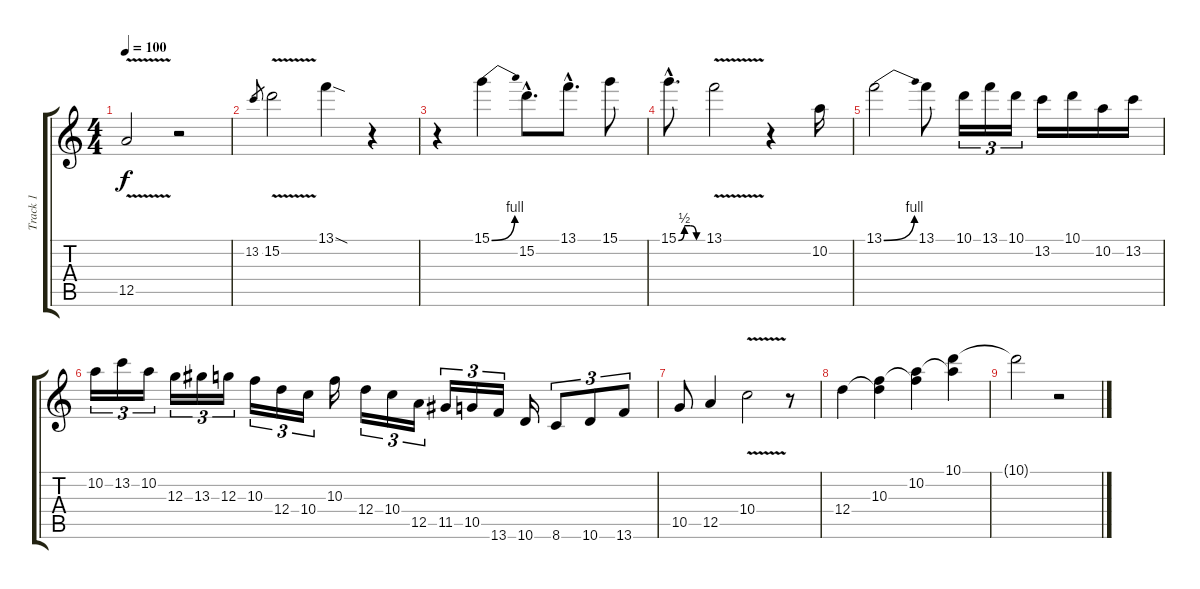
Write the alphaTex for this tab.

\track ("Track 1" "Track 1") {instrument overdrivenguitar}
\staff {score tabs}
\tuning (E4 B3 G3 D3 A2 E2) {hide}
\ts (4 4)
\tempo 100
\clef g2
\ks c
12.5{v}.2{dy f} r.2 |
13.2.8{gr} 15.2{v}.2 13.1{sod}.4 r.4 |
r.4 15.1{be (bend 0 0 60 4)}.4 15.2{hac}.8{d} 13.1{hac}.8{d} 15.1.8 |
15.1{be (custom 0 0 15 2 30 2 45 0 60 0) hac}.8{d} 13.1{v}.2 r.4 10.2.16 |
13.1{be (bend 0 0 60 4)}.2 13.1.8 10.1.16{tu (3 2)} 13.1.16{tu (3 2)} 10.1.16{tu (3 2)} 13.2.16 10.1.16 10.2.16 13.2.16 |
10.2.16{tu (3 2)} 13.2.16{tu (3 2)} 10.2.16{tu (3 2)} 12.3.16{tu (3 2)} 13.3.16{tu (3 2)} 12.3.16{tu (3 2)} 10.3.16{tu (3 2)} 12.4.16{tu (3 2)} 10.4.16{tu (3 2)} 10.3.16 12.4.16{tu (3 2)} 10.4.16{tu (3 2)} 12.5.16{tu (3 2)} 11.5.16{tu (3 2)} 10.5.16{tu (3 2)} 13.6.16{tu (3 2)} 10.6.16 8.6.8{tu (3 2)} 10.6.8{tu (3 2)} 13.6.8{tu (3 2)} |
10.5.8 12.5.4 10.4{v}.2 r.8 |
12.4.4 (10.3 12.4{t}).4 (10.2 10.3{t}).4 (10.1 10.2{t}).4 |
10.1{t}.2 r.2
